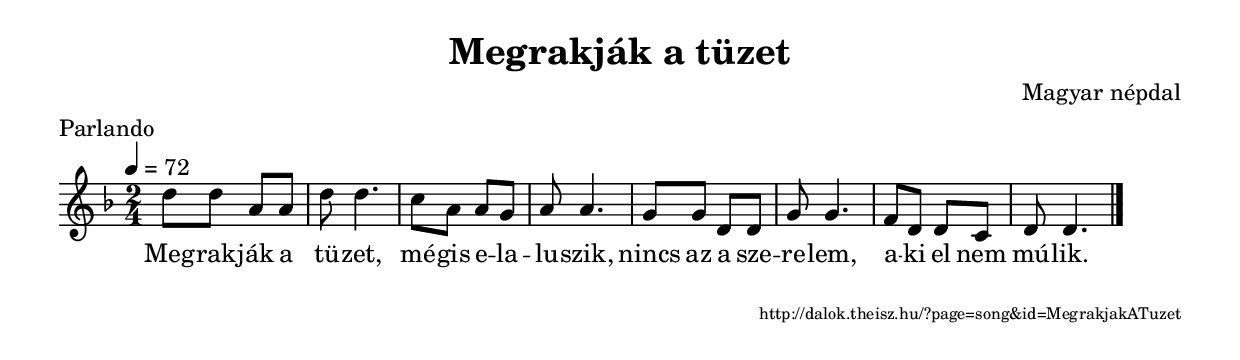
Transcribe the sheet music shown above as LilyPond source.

\version "2.10.33"


\header {
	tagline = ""	title = "Megrakják a tüzet"
	composer = "Magyar népdal"
	meter = "Parlando"
}

VoiceA = { \key d \minor \override Staff.TimeSignature #'style = #'()  \time 2/4 \tempo 4=72
	\relative f' { d'8 d a a d d4.
c8 a a g a a4.
g8 g d d g g4.
f8 d d c d d4. \bar "|."
	}
}
SplitLyricsA = \lyricmode { 
Meg -- rak -- ják a tü -- zet,
mé -- gis e -- la -- lu -- szik,
nincs az a sze -- re -- lem,
a -- ki el nem mú -- lik.
}
\score {
	<<
		\context Voice = songStaff { \VoiceA }
		\lyricsto "songStaff" \new Lyrics \SplitLyricsA
	>>
	\layout {
		indent = #0
	}
}

\score {
	<<
		\context Voice = songStaff { \VoiceA }
	>>
	\midi {
	}
}

\markup { \fill-line { \hspace #1 \super http://dalok.theisz.hu/?page=song&id=MegrakjakATuzet } }

\paper {
}
